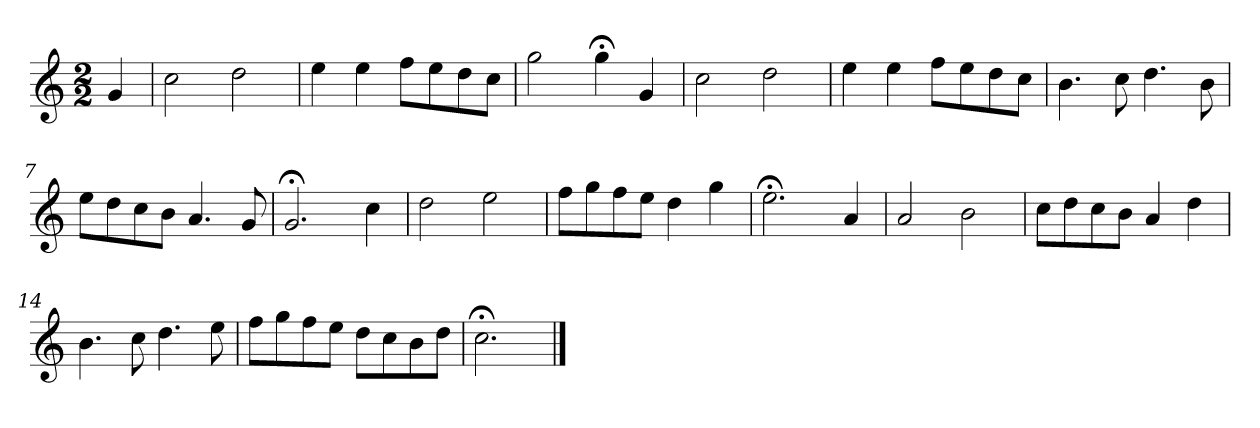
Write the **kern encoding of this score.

**kern
*part1
*staff1
*k[]
*C:
*M2/2
*MM120
=
4g
=1
2cc
2dd
=2
4ee
4ee
8ffL
8ee
8dd
8ccJ
=3
2gg
4gg;<
4g
=4
2cc
2dd
=5
4ee
4ee
8ffL
8ee
8dd
8ccJ
=6
4.b
8cc
4.dd
8b
=7
8eeL
8dd
8cc
8bJ
4.a
8g
=8
2.g;<
4cc
=9
2dd
2ee
=10
8ffL
8gg
8ff
8eeJ
4dd
4gg
=11
2.ee;<
4a
=12
2a
2b
=13
8ccL
8dd
8cc
8bJ
4a
4dd
=14
4.b
8cc
4.dd
8ee
=15
8ffL
8gg
8ff
8eeJ
8ddL
8cc
8b
8ddJ
=16
2.cc;<
==
*-
